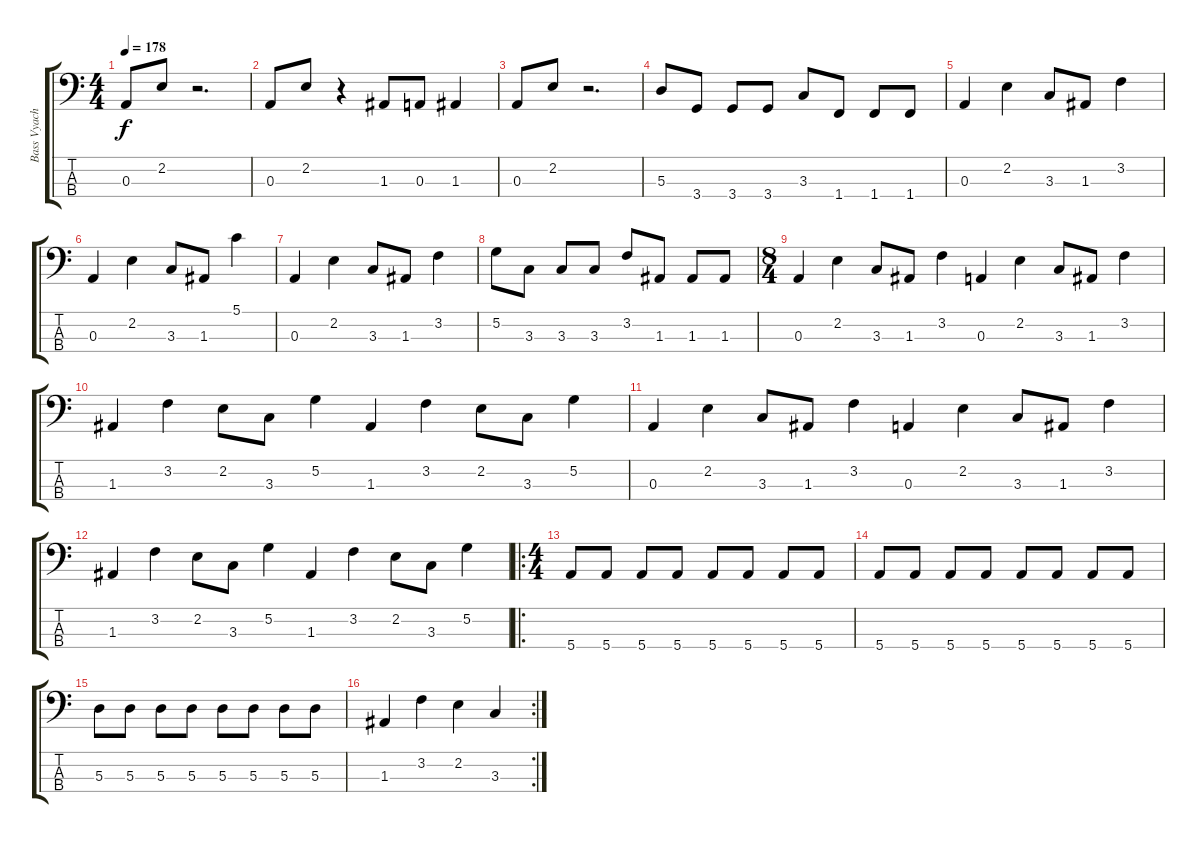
\track ("Bass Vyacheslav Semykin" "Bass Vyach") {instrument slapbass1}
\staff {score tabs}
\tuning (G2 D2 A1 E1) {hide}
\ts (4 4)
\tempo 178
\clef f4
\ks c
0.3.8{dy f instrument slapbass1} 2.2.8 r.2{d} |
0.3.8 2.2.8 r.4 1.3.8 0.3.8 1.3.4 |
0.3.8 2.2.8 r.2{d} |
5.3.8 3.4.8 3.4.8 3.4.8 3.3.8 1.4.8 1.4.8 1.4.8 |
0.3.4 2.2.4 3.3.8 1.3.8 3.2.4 |
0.3.4 2.2.4 3.3.8 1.3.8 5.1.4 |
0.3.4 2.2.4 3.3.8 1.3.8 3.2.4 |
5.2.8 3.3.8 3.3.8 3.3.8 3.2.8 1.3.8 1.3.8 1.3.8 |
\ts (8 4)
0.3.4 2.2.4 3.3.8 1.3.8 3.2.4 0.3.4 2.2.4 3.3.8 1.3.8 3.2.4 |
1.3.4 3.2.4 2.2.8 3.3.8 5.2.4 1.3.4 3.2.4 2.2.8 3.3.8 5.2.4 |
0.3.4 2.2.4 3.3.8 1.3.8 3.2.4 0.3.4 2.2.4 3.3.8 1.3.8 3.2.4 |
1.3.4 3.2.4 2.2.8 3.3.8 5.2.4 1.3.4 3.2.4 2.2.8 3.3.8 5.2.4 |
\ro
\ts (4 4)
5.4.8 5.4.8 5.4.8 5.4.8 5.4.8 5.4.8 5.4.8 5.4.8 |
5.4.8 5.4.8 5.4.8 5.4.8 5.4.8 5.4.8 5.4.8 5.4.8 |
5.3.8 5.3.8 5.3.8 5.3.8 5.3.8 5.3.8 5.3.8 5.3.8 |
\rc 2
1.3.4 3.2.4 2.2.4 3.3.4
